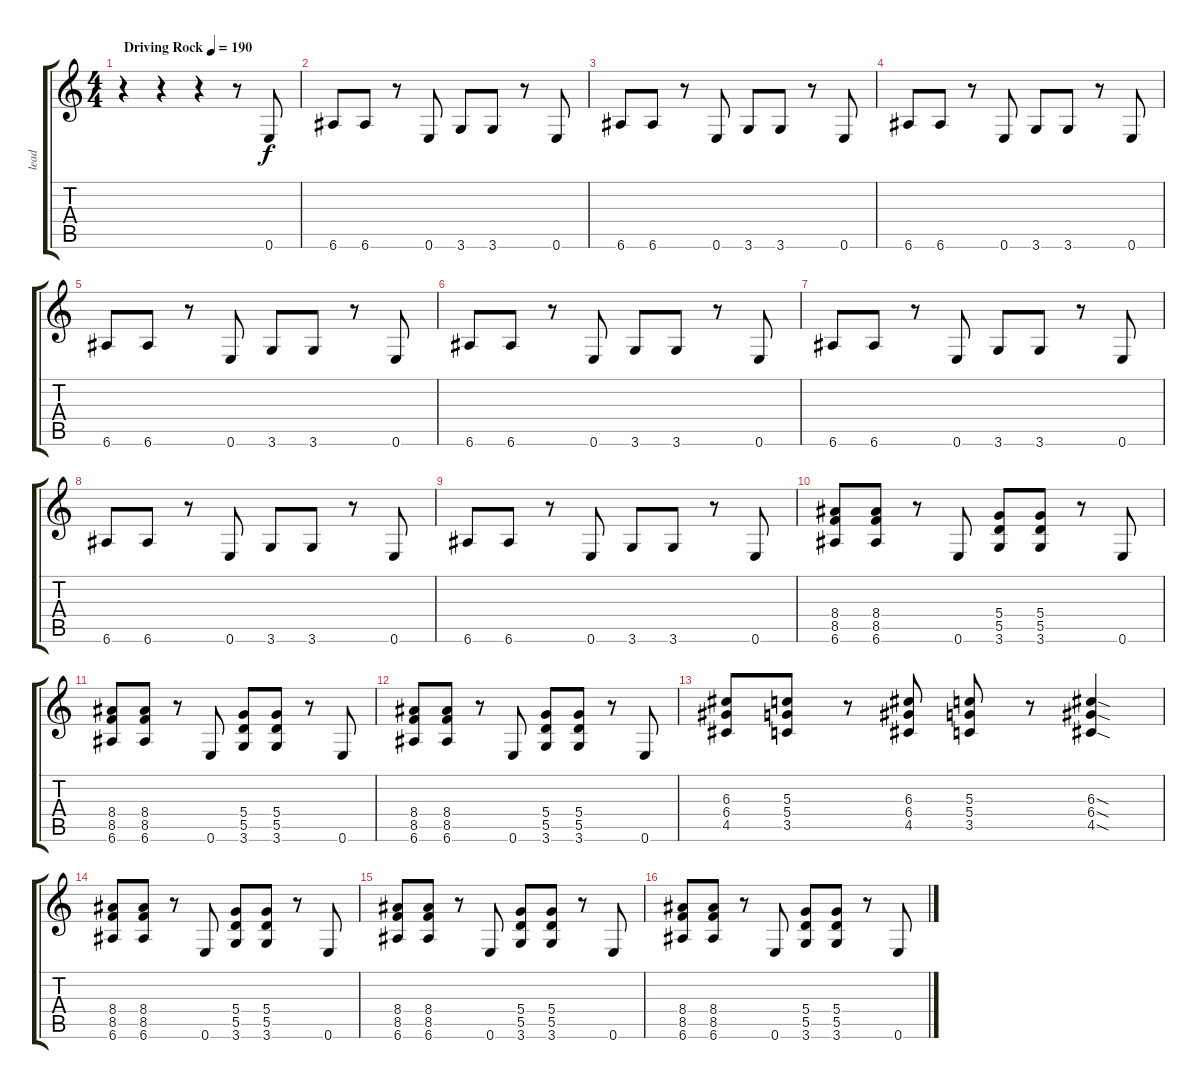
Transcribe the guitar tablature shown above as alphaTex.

\track ("lead" "lead") {instrument overdrivenguitar}
\staff {score tabs}
\tuning (E4 B3 G3 D3 A2 E2) {hide}
\ts (4 4)
\tempo (190 "Driving Rock")
\clef g2
\ks c
r.4{dy f instrument overdrivenguitar} r.4 r.4 r.8 0.6.8 |
6.6.8 6.6.8 r.8 0.6.8 3.6.8 3.6.8 r.8 0.6.8 |
6.6.8 6.6.8 r.8 0.6.8 3.6.8 3.6.8 r.8 0.6.8 |
6.6.8 6.6.8 r.8 0.6.8 3.6.8 3.6.8 r.8 0.6.8 |
6.6.8 6.6.8 r.8 0.6.8 3.6.8 3.6.8 r.8 0.6.8 |
6.6.8 6.6.8 r.8 0.6.8 3.6.8 3.6.8 r.8 0.6.8 |
6.6.8 6.6.8 r.8 0.6.8 3.6.8 3.6.8 r.8 0.6.8 |
6.6.8 6.6.8 r.8 0.6.8 3.6.8 3.6.8 r.8 0.6.8 |
6.6.8 6.6.8 r.8 0.6.8 3.6.8 3.6.8 r.8 0.6.8 |
(8.4 8.5 6.6).8 (8.4 8.5 6.6).8 r.8 0.6.8 (5.4 5.5 3.6).8 (5.4 5.5 3.6).8 r.8 0.6.8 |
(8.4 8.5 6.6).8 (8.4 8.5 6.6).8 r.8 0.6.8 (5.4 5.5 3.6).8 (5.4 5.5 3.6).8 r.8 0.6.8 |
(8.4 8.5 6.6).8 (8.4 8.5 6.6).8 r.8 0.6.8 (5.4 5.5 3.6).8 (5.4 5.5 3.6).8 r.8 0.6.8 |
(6.3 6.4 4.5).8 (5.3 5.4 3.5).8 r.8 (6.3 6.4 4.5).8 (5.3 5.4 3.5).8 r.8 (6.3{sod} 6.4{sod} 4.5{sod}).4 |
(8.4 8.5 6.6).8 (8.4 8.5 6.6).8 r.8 0.6.8 (5.4 5.5 3.6).8 (5.4 5.5 3.6).8 r.8 0.6.8 |
(8.4 8.5 6.6).8 (8.4 8.5 6.6).8 r.8 0.6.8 (5.4 5.5 3.6).8 (5.4 5.5 3.6).8 r.8 0.6.8 |
(8.4 8.5 6.6).8 (8.4 8.5 6.6).8 r.8 0.6.8 (5.4 5.5 3.6).8 (5.4 5.5 3.6).8 r.8 0.6.8
